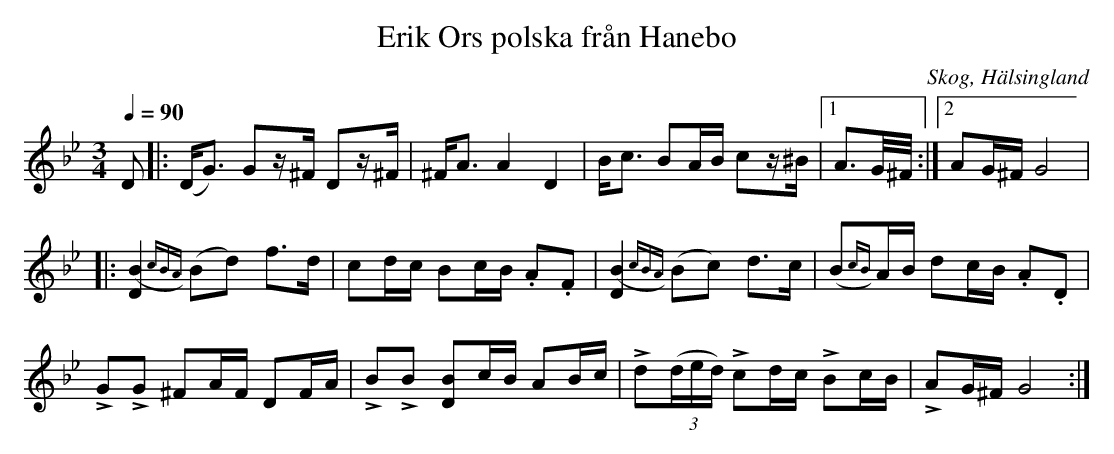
X:1
T: Erik Ors polska från Hanebo
O: Skog, Hälsingland
M: 3/4
L: 1/16
Q: 1/4=90
K: Gm
D2 |: (D2<G2) G2z^F D2z^F|^F2<A2 A4 D4|B2<c2 B2AB c2z^B|1 A2>G^F/ :|2 A2G^F G8|
|: [D4 (B4]{cBA}) (B2d2) f2>d2|c2dc B2cB .A2.F2|[D4 (B4]{cBA}) (B2c2) d2>c2|(B2{cB})AB d2cB .A2.D2|
LG2LG2 ^F2AF D2FA|LB2LB2 [D2 B2]cB A2Bc|Ld2(3(ded) Lc2dc LB2cB|LA2G^F G8:|
